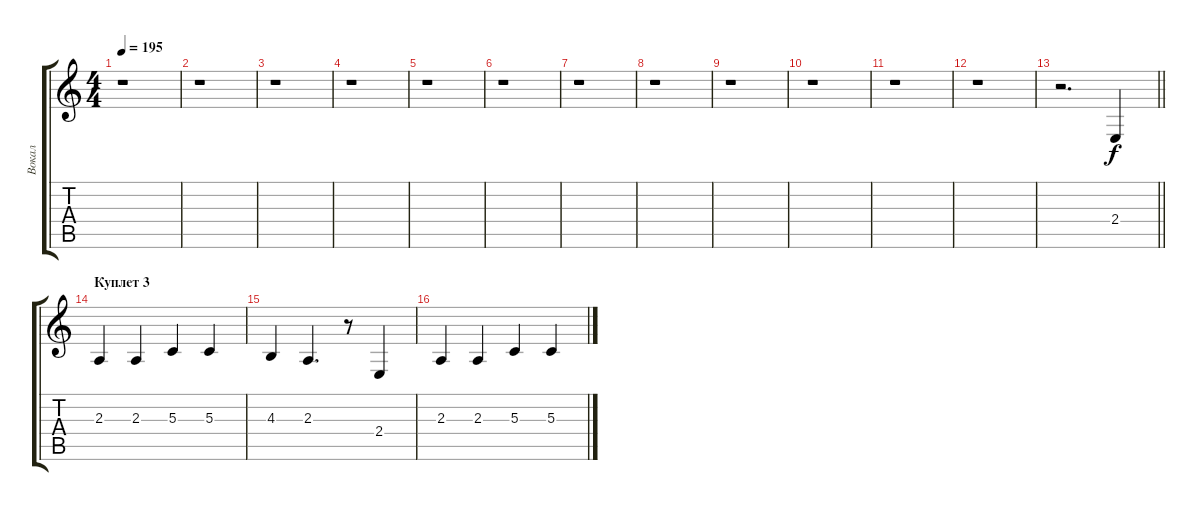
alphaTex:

\track ("Вокал" "Вокал") {instrument tenorsax}
\staff {score tabs}
\tuning (E4 B3 G3 D3 A2 E2) {hide}
\ts (4 4)
\tempo 195
\clef g2
\ks c
r.1{dy f} |
r.1 |
r.1 |
r.1 |
r.1 |
r.1 |
r.1 |
r.1 |
r.1 |
r.1 |
r.1 |
r.1 |
\barLineRight lightlight
r.2{d} 2.4.4 |
\section ("" "Куплет 3")
2.3.4 2.3.4 5.3.4 5.3.4 |
4.3.4 2.3.4{d} r.8 2.4.4 |
2.3.4 2.3.4 5.3.4 5.3.4
